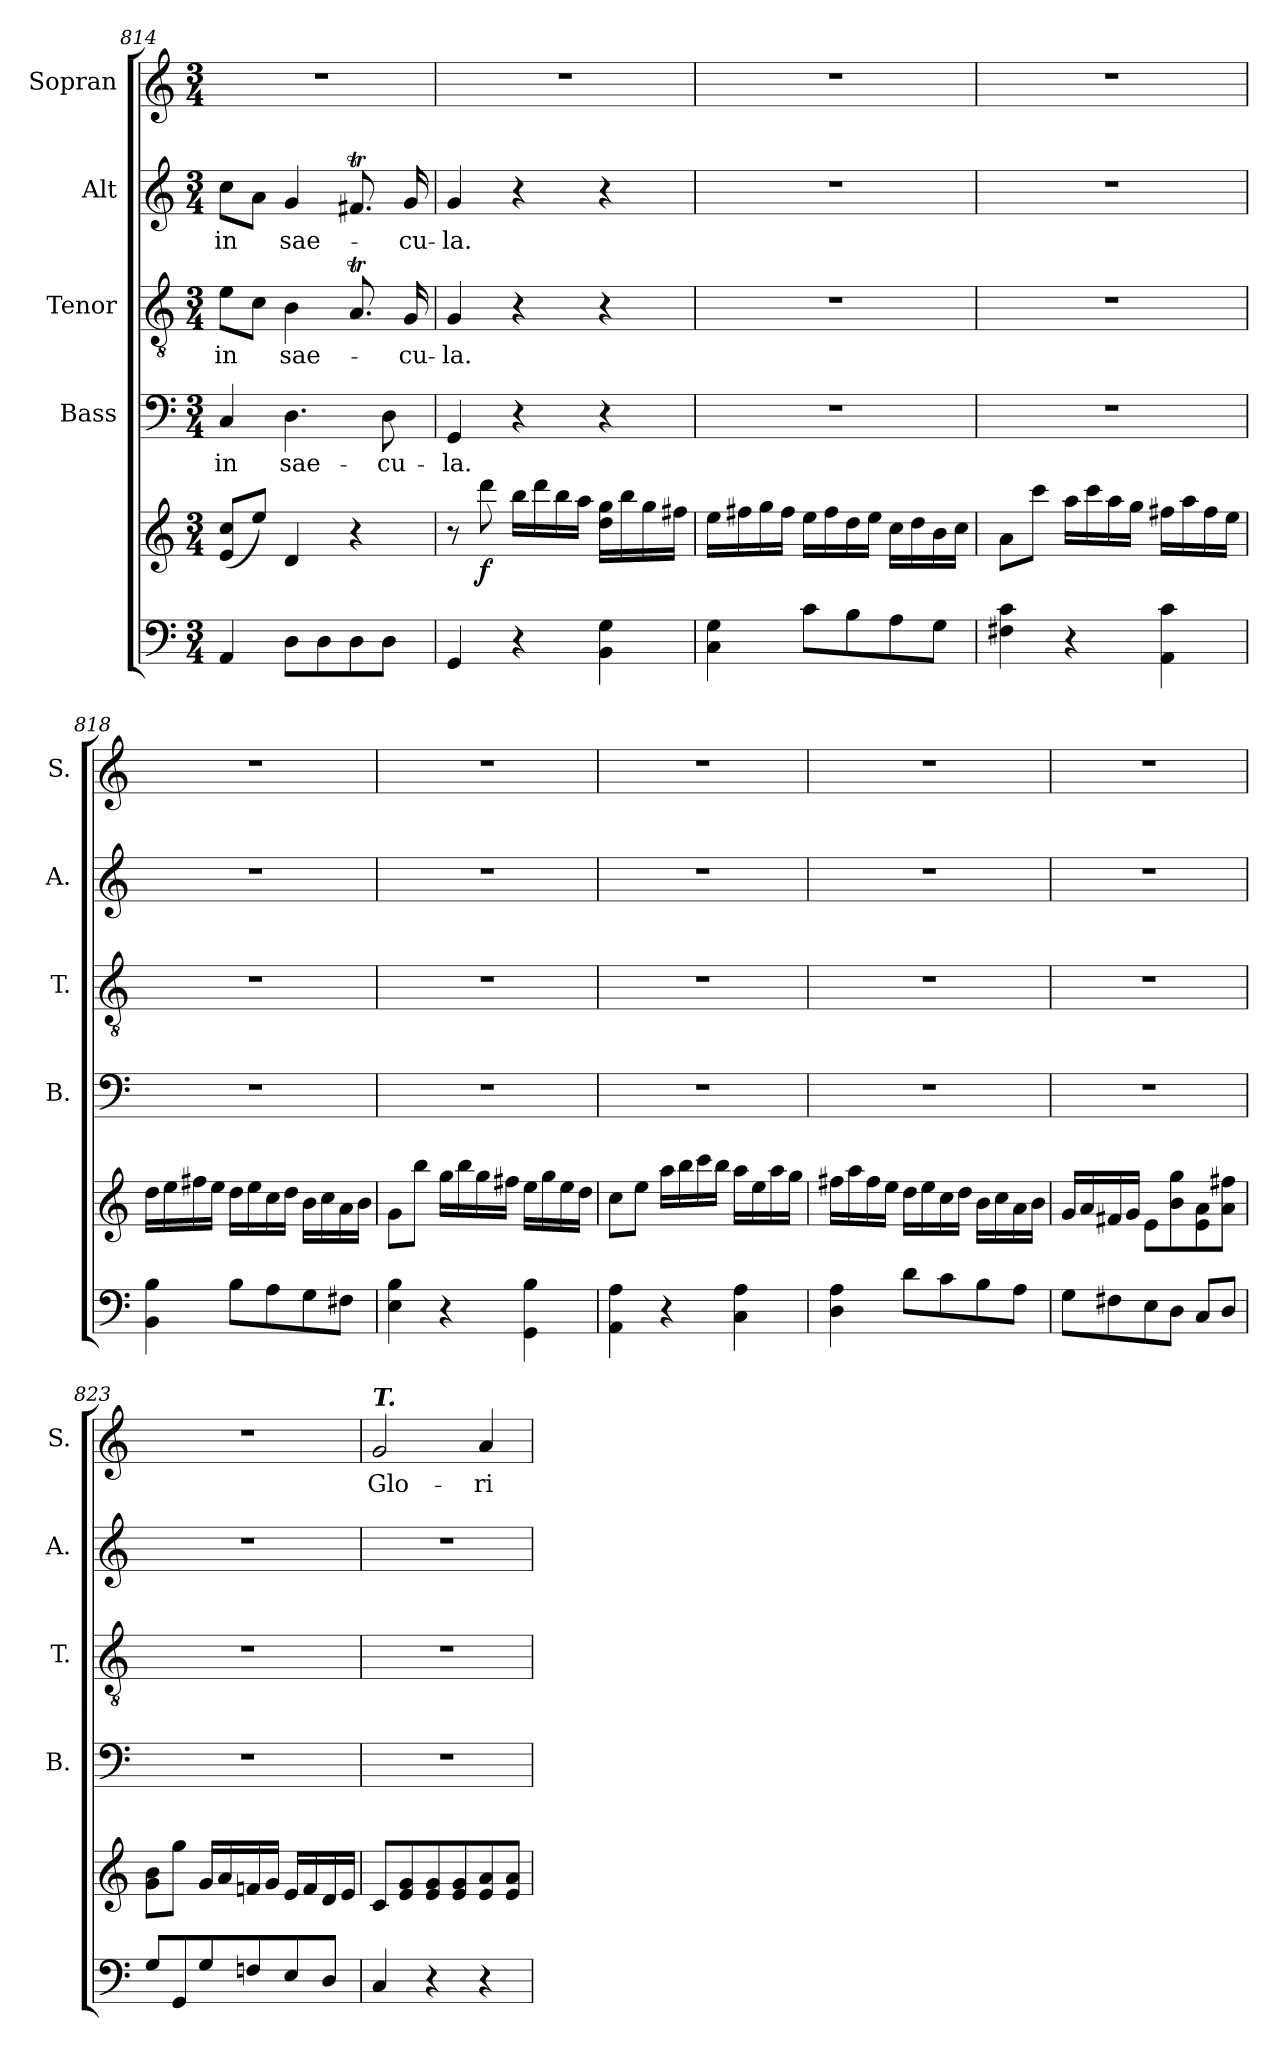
**kern	**kern	**dynam	**kern	**text	**kern	**text	**kern	**text	**kern	**text
*part5	*part5	*part5	*part4	*part4	*part3	*part3	*part2	*part2	*part1	*part1
*staff6	*staff5	*staff5/6	*staff4	*staff4	*staff3	*staff3	*staff2	*staff2	*staff1	*staff1
*	*	*	*I"Bass	*	*I"Tenor	*	*I"Alt	*	*I"Sopran	*
*	*	*	*I'B.	*	*I'T.	*	*I'A.	*	*I'S.	*
*clefF4	*clefG2	*	*clefF4	*	*clefGv2	*	*clefG2	*	*clefG2	*
*k[]	*k[]	*	*k[]	*	*k[]	*	*k[]	*	*k[]	*
*C:	*C:	*	*C:	*	*C:	*	*C:	*	*C:	*
*M3/4	*M3/4	*	*M3/4	*	*M3/4	*	*M3/4	*	*M3/4	*
=814	=814	=814	=814	=814	=814	=814	=814	=814	=814	=814
!	!	!	!	!LO:LY:b	!	!LO:LY:b	!	!LO:LY:b	!	!
4AA/	(<8e/ 8cc/L	.	4C/	in	8e\L	in	8cc\L	in	2.r	.
.	8ee/J)	.	.	.	8c\J	.	8a\J	.	.	.
!	!	!	!	!LO:LY:b	!	!LO:LY:b	!	!LO:LY:b	!	!
8D\L	4d/	.	4.D\	sae-	4B\	sae-	4g/	sae-	.	.
8D\	.	.	.	.	.	.	.	.	.	.
8D\	4r	.	.	.	8.AT/	.	8.f#Xt/	.	.	.
!	!	!	!	!LO:LY:b	!	!	!	!	!	!
8D\J	.	.	8D\	-cu-	.	.	.	.	.	.
!	!	!	!	!	!	!LO:LY:b	!	!LO:LY:b	!	!
.	.	.	.	.	16G/	-cu-	16g/	-cu-	.	.
=815	=815	=815	=815	=815	=815	=815	=815	=815	=815	=815
!	!	!	!	!LO:LY:b	!	!LO:LY:b	!	!LO:LY:b	!	!
4GG/	8r	.	4GG/	-la.	4G/	-la.	4g/	-la.	2.r	.
!	!	!LO:DY:b	!	!	!	!	!	!	!	!
.	8ddd\	f	.	.	.	.	.	.	.	.
4r	16bb\LL	.	4r	.	4r	.	4r	.	.	.
.	16ddd\	.	.	.	.	.	.	.	.	.
.	16bb\	.	.	.	.	.	.	.	.	.
.	16aa\JJ	.	.	.	.	.	.	.	.	.
4BB\ 4G\	16dd\ 16gg\LL	.	4r	.	4r	.	4r	.	.	.
.	16bb\	.	.	.	.	.	.	.	.	.
.	16gg\	.	.	.	.	.	.	.	.	.
.	16ff#X\JJ	.	.	.	.	.	.	.	.	.
!!LO:PB:g=z
=816	=816	=816	=816	=816	=816	=816	=816	=816	=816	=816
4C\ 4G\	16ee\LL	.	2.r	.	2.r	.	2.r	.	2.r	.
.	16ff#X\	.	.	.	.	.	.	.	.	.
.	16gg\	.	.	.	.	.	.	.	.	.
.	16ff#\JJ	.	.	.	.	.	.	.	.	.
8c\L	16ee\LL	.	.	.	.	.	.	.	.	.
.	16ff#\	.	.	.	.	.	.	.	.	.
8B\	16dd\	.	.	.	.	.	.	.	.	.
.	16ee\JJ	.	.	.	.	.	.	.	.	.
8A\	16cc\LL	.	.	.	.	.	.	.	.	.
.	16dd\	.	.	.	.	.	.	.	.	.
8G\J	16b\	.	.	.	.	.	.	.	.	.
.	16cc\JJ	.	.	.	.	.	.	.	.	.
=817	=817	=817	=817	=817	=817	=817	=817	=817	=817	=817
4F#X\ 4c\	8a\L	.	2.r	.	2.r	.	2.r	.	2.r	.
.	8ccc\J	.	.	.	.	.	.	.	.	.
4r	16aa\LL	.	.	.	.	.	.	.	.	.
.	16ccc\	.	.	.	.	.	.	.	.	.
.	16aa\	.	.	.	.	.	.	.	.	.
.	16gg\JJ	.	.	.	.	.	.	.	.	.
4AA\ 4c\	16ff#X\LL	.	.	.	.	.	.	.	.	.
.	16aa\	.	.	.	.	.	.	.	.	.
.	16ff#\	.	.	.	.	.	.	.	.	.
.	16ee\JJ	.	.	.	.	.	.	.	.	.
=818	=818	=818	=818	=818	=818	=818	=818	=818	=818	=818
4BB\ 4B\	16dd\LL	.	2.r	.	2.r	.	2.r	.	2.r	.
.	16ee\	.	.	.	.	.	.	.	.	.
.	16ff#X\	.	.	.	.	.	.	.	.	.
.	16ee\JJ	.	.	.	.	.	.	.	.	.
8B\L	16dd\LL	.	.	.	.	.	.	.	.	.
.	16ee\	.	.	.	.	.	.	.	.	.
8A\	16cc\	.	.	.	.	.	.	.	.	.
.	16dd\JJ	.	.	.	.	.	.	.	.	.
8G\	16b\LL	.	.	.	.	.	.	.	.	.
.	16cc\	.	.	.	.	.	.	.	.	.
8F#X\J	16a\	.	.	.	.	.	.	.	.	.
.	16b\JJ	.	.	.	.	.	.	.	.	.
=819	=819	=819	=819	=819	=819	=819	=819	=819	=819	=819
4E\ 4B\	8g\L	.	2.r	.	2.r	.	2.r	.	2.r	.
.	8bb\J	.	.	.	.	.	.	.	.	.
4r	16gg\LL	.	.	.	.	.	.	.	.	.
.	16bb\	.	.	.	.	.	.	.	.	.
.	16gg\	.	.	.	.	.	.	.	.	.
.	16ff#X\JJ	.	.	.	.	.	.	.	.	.
4GG\ 4B\	16ee\LL	.	.	.	.	.	.	.	.	.
.	16gg\	.	.	.	.	.	.	.	.	.
.	16ee\	.	.	.	.	.	.	.	.	.
.	16dd\JJ	.	.	.	.	.	.	.	.	.
!!LO:LB:g=z
=820	=820	=820	=820	=820	=820	=820	=820	=820	=820	=820
4AA\ 4A\	8cc\L	.	2.r	.	2.r	.	2.r	.	2.r	.
.	8ee\J	.	.	.	.	.	.	.	.	.
4r	16aa\LL	.	.	.	.	.	.	.	.	.
.	16bb\	.	.	.	.	.	.	.	.	.
.	16ccc\	.	.	.	.	.	.	.	.	.
.	16bb\JJ	.	.	.	.	.	.	.	.	.
4C\ 4A\	16aa\LL	.	.	.	.	.	.	.	.	.
.	16ee\	.	.	.	.	.	.	.	.	.
.	16aa\	.	.	.	.	.	.	.	.	.
.	16gg\JJ	.	.	.	.	.	.	.	.	.
=821	=821	=821	=821	=821	=821	=821	=821	=821	=821	=821
4D\ 4A\	16ff#X\LL	.	2.r	.	2.r	.	2.r	.	2.r	.
.	16aa\	.	.	.	.	.	.	.	.	.
.	16ff#\	.	.	.	.	.	.	.	.	.
.	16ee\JJ	.	.	.	.	.	.	.	.	.
8d\L	16dd\LL	.	.	.	.	.	.	.	.	.
.	16ee\	.	.	.	.	.	.	.	.	.
8c\	16cc\	.	.	.	.	.	.	.	.	.
.	16dd\JJ	.	.	.	.	.	.	.	.	.
8B\	16b\LL	.	.	.	.	.	.	.	.	.
.	16cc\	.	.	.	.	.	.	.	.	.
8A\J	16a\	.	.	.	.	.	.	.	.	.
.	16b\JJ	.	.	.	.	.	.	.	.	.
=822	=822	=822	=822	=822	=822	=822	=822	=822	=822	=822
8G\L	16g/LL	.	2.r	.	2.r	.	2.r	.	2.r	.
.	16a/	.	.	.	.	.	.	.	.	.
8F#X\	16f#X/	.	.	.	.	.	.	.	.	.
.	16g/JJ	.	.	.	.	.	.	.	.	.
8E\	8e\L	.	.	.	.	.	.	.	.	.
8D\J	8b\ 8gg\	.	.	.	.	.	.	.	.	.
8C/L	8e\ 8a\	.	.	.	.	.	.	.	.	.
8D/J	8a\ 8ff#X\J	.	.	.	.	.	.	.	.	.
=823	=823	=823	=823	=823	=823	=823	=823	=823	=823	=823
8G/L	8g\ 8b\L	.	2.r	.	2.r	.	2.r	.	2.r	.
8GG/	8gg\J	.	.	.	.	.	.	.	.	.
8G/	16g/LL	.	.	.	.	.	.	.	.	.
.	16a/	.	.	.	.	.	.	.	.	.
8Fn/	16fn/	.	.	.	.	.	.	.	.	.
.	16g/JJ	.	.	.	.	.	.	.	.	.
8E/	16e/LL	.	.	.	.	.	.	.	.	.
.	16f/	.	.	.	.	.	.	.	.	.
8D/J	16d/	.	.	.	.	.	.	.	.	.
.	16e/JJ	.	.	.	.	.	.	.	.	.
=824	=824	=824	=824	=824	=824	=824	=824	=824	=824	=824
!	!	!	!	!	!	!	!	!	!LO:TX:a:Bi:t=T.	!
!	!	!	!	!	!	!	!	!	!	!LO:LY:b
4C/	8c/L	.	2.r	.	2.r	.	2.r	.	2g/	Glo-
.	8e/ 8g/	.	.	.	.	.	.	.	.	.
4r	8e/ 8g/	.	.	.	.	.	.	.	.	.
.	8e/ 8g/	.	.	.	.	.	.	.	.	.
!	!	!	!	!	!	!	!	!	!	!LO:LY:b
4r	8e/ 8a/	.	.	.	.	.	.	.	4a/	-ri-
.	8e/ 8a/J	.	.	.	.	.	.	.	.	.
=	=	=	=	=	=	=	=	=	=	=
*-	*-	*-	*-	*-	*-	*-	*-	*-	*-	*-
